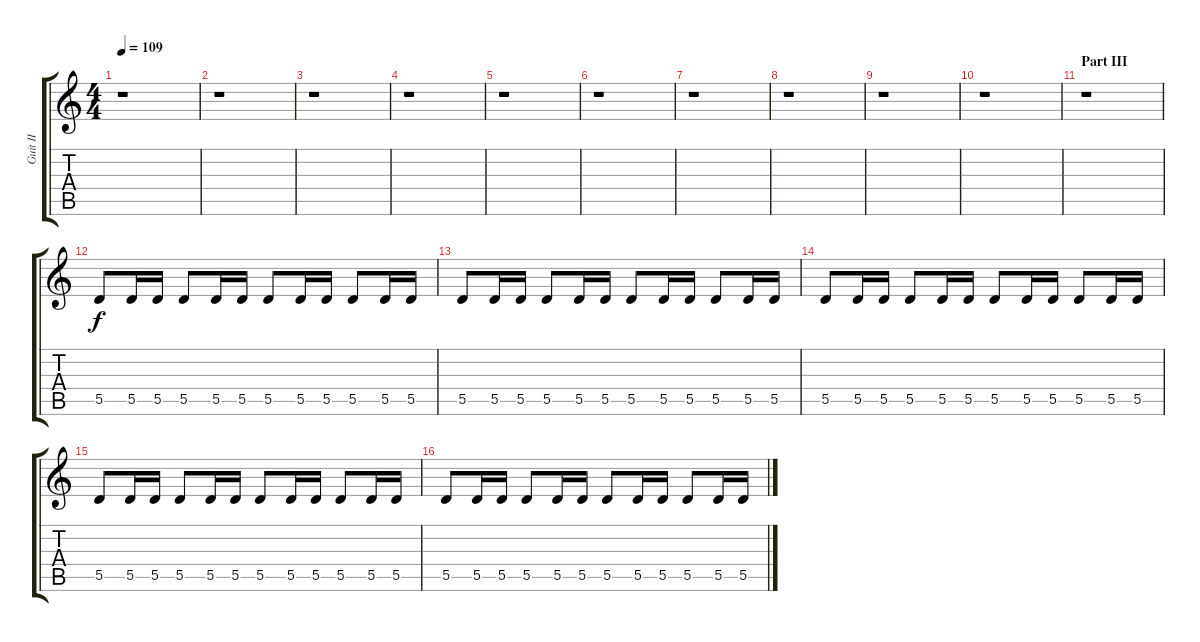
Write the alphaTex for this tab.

\track ("Guit II" "Guit II") {instrument electricguitarmuted}
\staff {score tabs}
\tuning (E4 B3 G3 D3 A2 E2) {hide}
\ts (4 4)
\tempo 109
\clef g2
\ks c
r.1{dy f} |
r.1 |
r.1 |
r.1 |
r.1 |
r.1 |
r.1 |
r.1 |
r.1 |
r.1 |
\section ("" "Part III")
r.1 |
5.5.8 5.5.16 5.5.16 5.5.8 5.5.16 5.5.16 5.5.8 5.5.16 5.5.16 5.5.8 5.5.16 5.5.16 |
5.5.8 5.5.16 5.5.16 5.5.8 5.5.16 5.5.16 5.5.8 5.5.16 5.5.16 5.5.8 5.5.16 5.5.16 |
5.5.8 5.5.16 5.5.16 5.5.8 5.5.16 5.5.16 5.5.8 5.5.16 5.5.16 5.5.8 5.5.16 5.5.16 |
5.5.8 5.5.16 5.5.16 5.5.8 5.5.16 5.5.16 5.5.8 5.5.16 5.5.16 5.5.8 5.5.16 5.5.16 |
5.5.8 5.5.16 5.5.16 5.5.8 5.5.16 5.5.16 5.5.8 5.5.16 5.5.16 5.5.8 5.5.16 5.5.16
